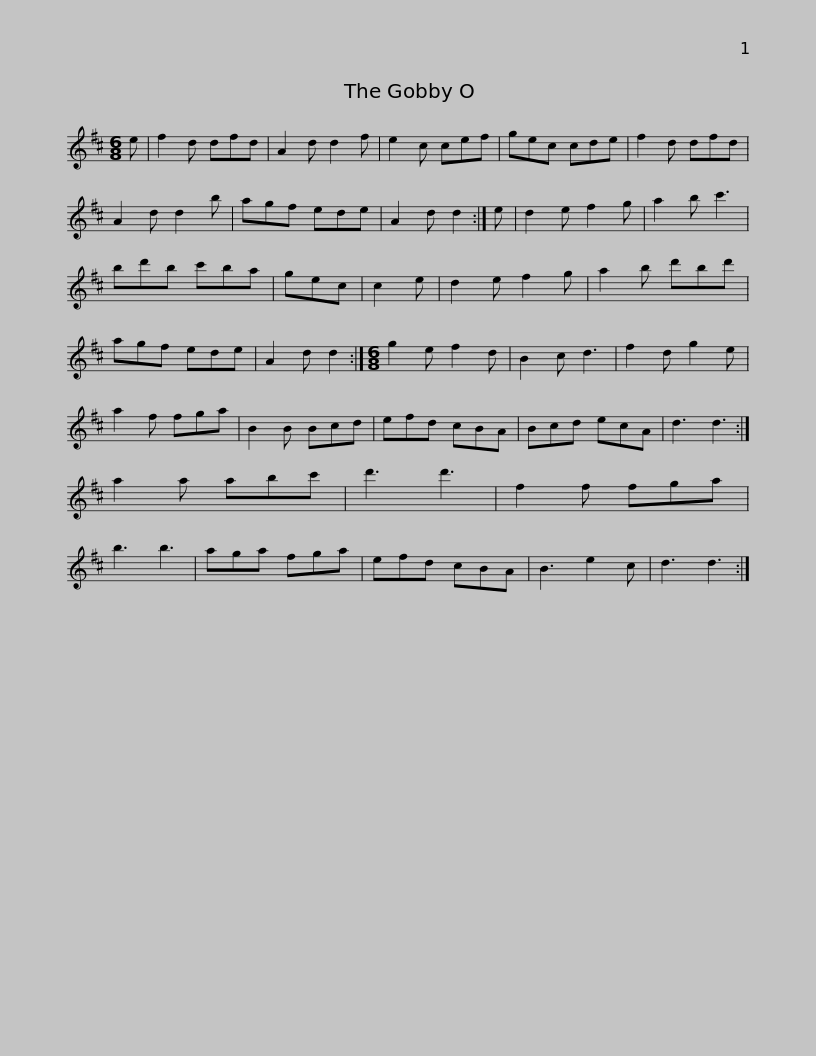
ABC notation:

X:1
L:1/8
M:6/8
I:linebreak $
K:D
V:1 treble
V:1
 e | f2 d dfd | A2 d d2 f | e2 c cef | gec cde | %5
 f2 d dfd | A2 d d2 b | agf ede | A2 d d2 :| e |$ %10
 d2 e f2 g | a2 b c'3 | bd'b c'ba | gec | c2 e | %15
 d2 e f2 g | a2 b d'bd' | agf ede | A2 d d2 :|$[M:6/8] g2 e f2 d | %20
 B2 c d3 | f2 d g2 e | a2 f fga | B2 B Bcd | efd cBA | %25
 Bcd ecA | d3 d3 :|$ a2 a abc' | d'3 d'3 | f2 f fga | %30
 b3 b3 | aga fga | efd cBA | B3 e2 c | d3 d3 :| %35
